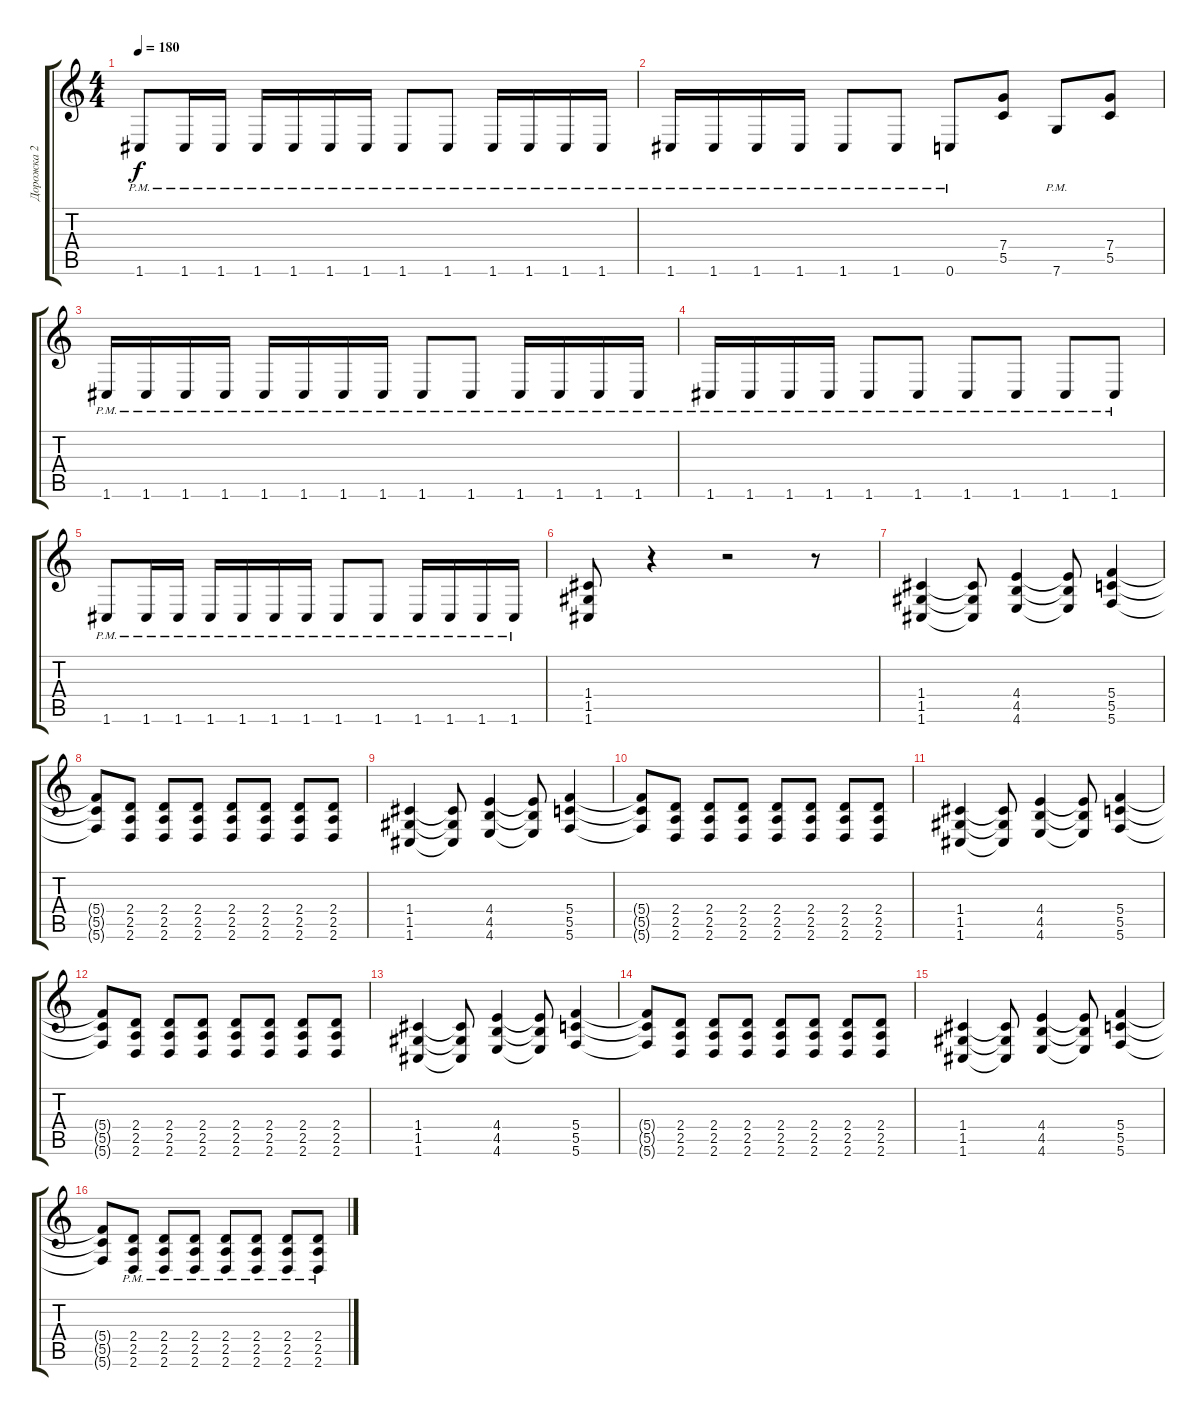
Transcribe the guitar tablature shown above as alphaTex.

\track ("Дорожка 2" "Дорожка 2") {instrument distortionguitar}
\staff {score tabs}
\tuning (D4 A3 F3 C3 G2 C2) {hide}
\ts (4 4)
\tempo 180
\clef g2
\ks c
1.6{pm}.8{dy f} 1.6{pm}.16 1.6{pm}.16 1.6{pm}.16 1.6{pm}.16 1.6{pm}.16 1.6{pm}.16 1.6{pm}.8 1.6{pm}.8 1.6{pm}.16 1.6{pm}.16 1.6{pm}.16 1.6{pm}.16 |
1.6{pm}.16 1.6{pm}.16 1.6{pm}.16 1.6{pm}.16 1.6{pm}.8 1.6{pm}.8 0.6{pm}.8 (7.4 5.5).8 7.6{pm}.8 (7.4 5.5).8 |
1.6{pm}.16 1.6{pm}.16 1.6{pm}.16 1.6{pm}.16 1.6{pm}.16 1.6{pm}.16 1.6{pm}.16 1.6{pm}.16 1.6{pm}.8 1.6{pm}.8 1.6{pm}.16 1.6{pm}.16 1.6{pm}.16 1.6{pm}.16 |
1.6{pm}.16 1.6{pm}.16 1.6{pm}.16 1.6{pm}.16 1.6{pm}.8 1.6{pm}.8 1.6{pm}.8 1.6{pm}.8 1.6{pm}.8 1.6{pm}.8 |
1.6{pm}.8 1.6{pm}.16 1.6{pm}.16 1.6{pm}.16 1.6{pm}.16 1.6{pm}.16 1.6{pm}.16 1.6{pm}.8 1.6{pm}.8 1.6{pm}.16 1.6{pm}.16 1.6{pm}.16 1.6{pm}.16 |
(1.4 1.5 1.6).8 r.4 r.2 r.8 |
(1.4 1.5 1.6).4 (1.4{t} 1.5{t} 1.6{t}).8 (4.4 4.5 4.6).4 (4.4{t} 4.5{t} 4.6{t}).8 (5.4 5.5 5.6).4 |
(5.4{t} 5.5{t} 5.6{t}).8 (2.4 2.5 2.6).8 (2.4 2.5 2.6).8 (2.4 2.5 2.6).8 (2.4 2.5 2.6).8 (2.4 2.5 2.6).8 (2.4 2.5 2.6).8 (2.4 2.5 2.6).8 |
(1.4 1.5 1.6).4 (1.4{t} 1.5{t} 1.6{t}).8 (4.4 4.5 4.6).4 (4.4{t} 4.5{t} 4.6{t}).8 (5.4 5.5 5.6).4 |
(5.4{t} 5.5{t} 5.6{t}).8 (2.4 2.5 2.6).8 (2.4 2.5 2.6).8 (2.4 2.5 2.6).8 (2.4 2.5 2.6).8 (2.4 2.5 2.6).8 (2.4 2.5 2.6).8 (2.4 2.5 2.6).8 |
(1.4 1.5 1.6).4 (1.4{t} 1.5{t} 1.6{t}).8 (4.4 4.5 4.6).4 (4.4{t} 4.5{t} 4.6{t}).8 (5.4 5.5 5.6).4 |
(5.4{t} 5.5{t} 5.6{t}).8 (2.4 2.5 2.6).8 (2.4 2.5 2.6).8 (2.4 2.5 2.6).8 (2.4 2.5 2.6).8 (2.4 2.5 2.6).8 (2.4 2.5 2.6).8 (2.4 2.5 2.6).8 |
(1.4 1.5 1.6).4 (1.4{t} 1.5{t} 1.6{t}).8 (4.4 4.5 4.6).4 (4.4{t} 4.5{t} 4.6{t}).8 (5.4 5.5 5.6).4 |
(5.4{t} 5.5{t} 5.6{t}).8 (2.4 2.5 2.6).8 (2.4 2.5 2.6).8 (2.4 2.5 2.6).8 (2.4 2.5 2.6).8 (2.4 2.5 2.6).8 (2.4 2.5 2.6).8 (2.4 2.5 2.6).8 |
(1.4 1.5 1.6).4 (1.4{t} 1.5{t} 1.6{t}).8 (4.4 4.5 4.6).4 (4.4{t} 4.5{t} 4.6{t}).8 (5.4 5.5 5.6).4 |
(5.4{t} 5.5{t} 5.6{t}).8 (2.4{pm} 2.5{pm} 2.6{pm}).8 (2.4{pm} 2.5{pm} 2.6{pm}).8 (2.4{pm} 2.5{pm} 2.6{pm}).8 (2.4{pm} 2.5{pm} 2.6{pm}).8 (2.4{pm} 2.5{pm} 2.6{pm}).8 (2.4{pm} 2.5{pm} 2.6{pm}).8 (2.4{pm} 2.5{pm} 2.6{pm}).8
